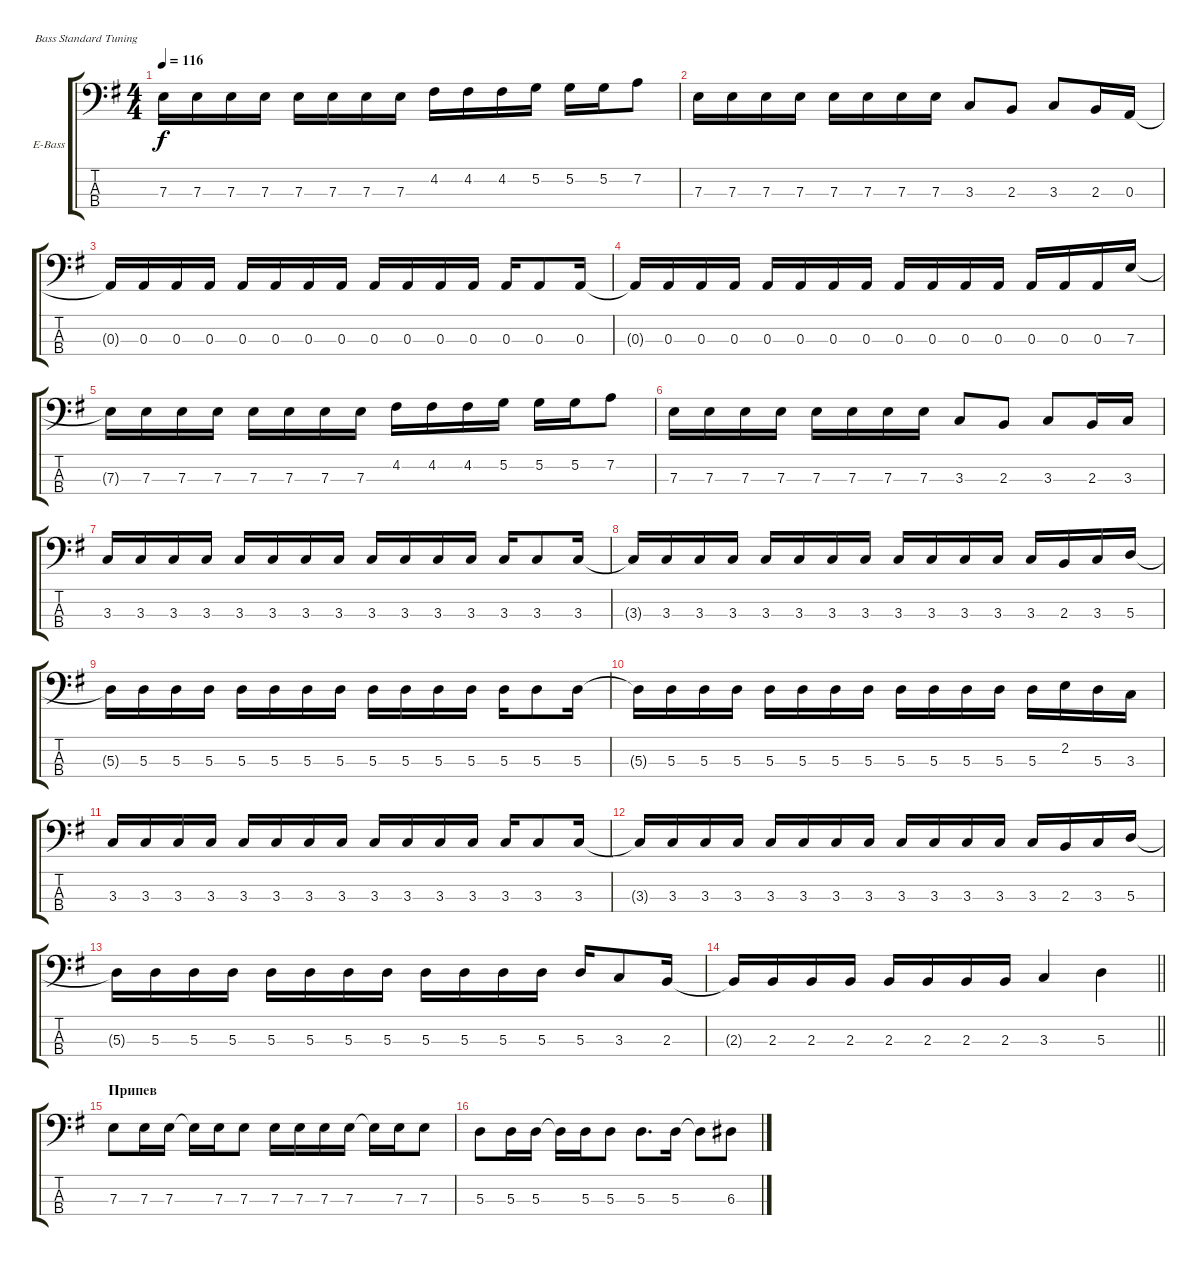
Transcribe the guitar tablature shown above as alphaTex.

\bracketExtendMode groupsimilarinstruments
\firstSystemTrackNameOrientation horizontal
\otherSystemsTrackNameOrientation horizontal
\track ("Виталий Дубинин" "E-Bass") {instrument electricbasspick}
\staff {score tabs}
\tuning (G2 D2 A1 E1)
\ts (4 4)
\tempo 116
\clef f4
\ks eminor
7.3{t}.16{dy f} 7.3.16 7.3.16 7.3.16 7.3.16 7.3.16 7.3.16 7.3.16 4.2.16 4.2.16 4.2.16 5.2.16 5.2.16 5.2.16 7.2.8 |
7.3.16 7.3.16 7.3.16 7.3.16 7.3.16 7.3.16 7.3.16 7.3.16 3.3.8 2.3.8 3.3.8 2.3.16 0.3.16 |
0.3{t}.16 0.3.16 0.3.16 0.3.16 0.3.16 0.3.16 0.3.16 0.3.16 0.3.16 0.3.16 0.3.16 0.3.16 0.3.16 0.3.8 0.3.16 |
0.3{t}.16 0.3.16 0.3.16 0.3.16 0.3.16 0.3.16 0.3.16 0.3.16 0.3.16 0.3.16 0.3.16 0.3.16 0.3.16 0.3.16 0.3.16 7.3.16 |
7.3{t}.16 7.3.16 7.3.16 7.3.16 7.3.16 7.3.16 7.3.16 7.3.16 4.2.16 4.2.16 4.2.16 5.2.16 5.2.16 5.2.16 7.2.8 |
7.3.16 7.3.16 7.3.16 7.3.16 7.3.16 7.3.16 7.3.16 7.3.16 3.3.8 2.3.8 3.3.8 2.3.16 3.3.16 |
3.3.16 3.3.16 3.3.16 3.3.16 3.3.16 3.3.16 3.3.16 3.3.16 3.3.16 3.3.16 3.3.16 3.3.16 3.3.16 3.3.8 3.3.16 |
3.3{t}.16 3.3.16 3.3.16 3.3.16 3.3.16 3.3.16 3.3.16 3.3.16 3.3.16 3.3.16 3.3.16 3.3.16 3.3.16 2.3.16 3.3.16 5.3.16 |
5.3{t}.16 5.3.16 5.3.16 5.3.16 5.3.16 5.3.16 5.3.16 5.3.16 5.3.16 5.3.16 5.3.16 5.3.16 5.3.16 5.3.8 5.3.16 |
5.3{t}.16 5.3.16 5.3.16 5.3.16 5.3.16 5.3.16 5.3.16 5.3.16 5.3.16 5.3.16 5.3.16 5.3.16 5.3.16 2.2.16 5.3.16 3.3.16 |
3.3.16 3.3.16 3.3.16 3.3.16 3.3.16 3.3.16 3.3.16 3.3.16 3.3.16 3.3.16 3.3.16 3.3.16 3.3.16 3.3.8 3.3.16 |
3.3{t}.16 3.3.16 3.3.16 3.3.16 3.3.16 3.3.16 3.3.16 3.3.16 3.3.16 3.3.16 3.3.16 3.3.16 3.3.16 2.3.16 3.3.16 5.3.16 |
5.3{t}.16 5.3.16 5.3.16 5.3.16 5.3.16 5.3.16 5.3.16 5.3.16 5.3.16 5.3.16 5.3.16 5.3.16 5.3.16 3.3.8 2.3.16 |
\barLineRight lightlight
2.3{t}.16 2.3.16 2.3.16 2.3.16 2.3.16 2.3.16 2.3.16 2.3.16 3.3.4 5.3.4 |
\section ("" "Припев")
7.3.8 7.3.16 7.3.16 7.3{t}.16 7.3.16 7.3.8 7.3.16 7.3.16 7.3.16 7.3.16 7.3{t}.16 7.3.16 7.3.8 |
5.3.8 5.3.16 5.3.16 5.3{t}.16 5.3.16 5.3.8 5.3.8{d} 5.3.16 5.3{t}.8 6.3.8
